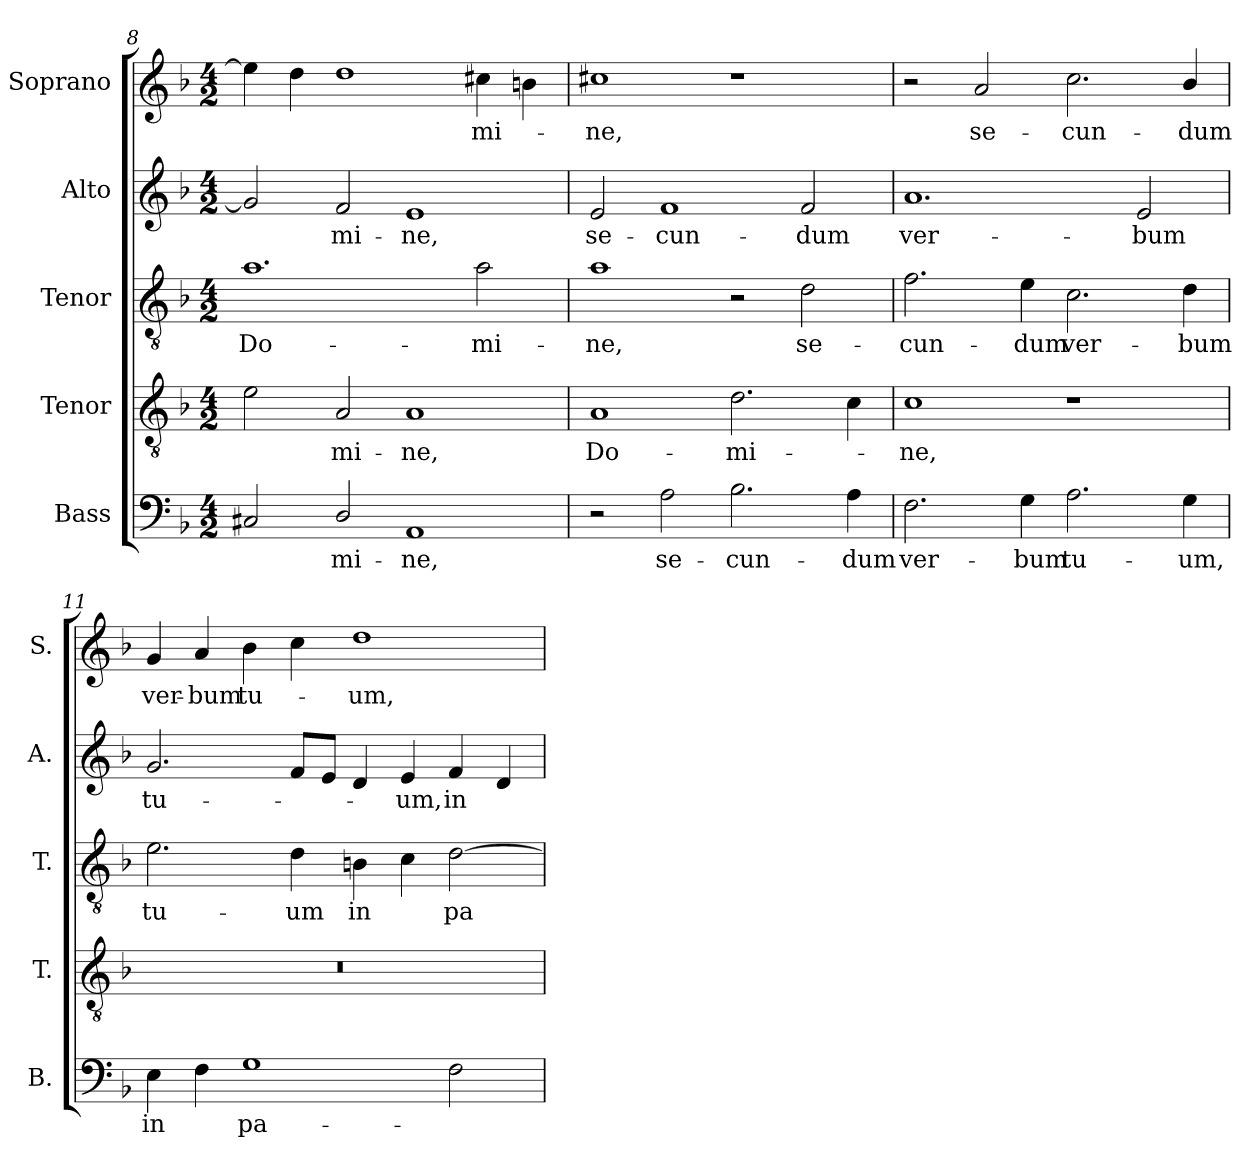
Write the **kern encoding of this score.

**kern	**text	**kern	**text	**kern	**text	**kern	**text	**kern	**text
*part5	*part5	*part4	*part4	*part3	*part3	*part2	*part2	*part1	*part1
*staff5	*staff5	*staff4	*staff4	*staff3	*staff3	*staff2	*staff2	*staff1	*staff1
*I"Bass	*	*I"Tenor	*	*I"Tenor	*	*I"Alto	*	*I"Soprano	*
*I'B.	*	*I'T.	*	*I'T.	*	*I'A.	*	*I'S.	*
*clefF4	*	*clefGv2	*	*clefGv2	*	*clefG2	*	*clefG2	*
*	*	*ITrd7c12	*	*ITrd7c12	*	*	*	*	*
*k[b-]	*	*k[b-]	*	*k[b-]	*	*k[b-]	*	*k[b-]	*
*F:	*	*F:	*	*F:	*	*F:	*	*F:	*
*M4/2	*	*M4/2	*	*M4/2	*	*M4/2	*	*M4/2	*
=8	=8	=8	=8	=8	=8	=8	=8	=8	=8
!	!	!	!	!	!LO:LY:b:color=#000000	!	!	!	!
2C#Xi/	.	2Ei\	.	1.Ai	Do-	2gi/]	.	4eei\]	.
.	.	.	.	.	.	.	.	4ddi\	.
!	!LO:LY:b:color=#000000	!	!	!	!	!	!	!	!
!	!	!	!LO:LY:b:color=#000000	!	!	!	!	!	!
!	!	!	!	!	!	!	!LO:LY:b:color=#000000	!	!
2Di/	-mi-	2AAi/	-mi-	.	.	2fi/	-mi-	1ddi	.
!	!LO:LY:b:color=#000000	!	!	!	!	!	!	!	!
!	!	!	!LO:LY:b:color=#000000	!	!	!	!	!	!
!	!	!	!	!	!	!	!LO:LY:b:color=#000000	!	!
1AAi	-ne,	1AAi	-ne,	.	.	1ei	-ne,	.	.
!	!	!	!	!	!LO:LY:b:color=#000000	!	!	!	!
!	!	!	!	!	!	!	!	!	!LO:LY:b:color=#000000
.	.	.	.	2Ai\	-mi-	.	.	4cc#Xi\	-mi-
.	.	.	.	.	.	.	.	4bni\	.
=9	=9	=9	=9	=9	=9	=9	=9	=9	=9
!	!	!	!LO:LY:b:color=#000000	!	!	!	!	!	!
!	!	!	!	!	!LO:LY:b:color=#000000	!	!	!	!
!	!	!	!	!	!	!	!LO:LY:b:color=#000000	!	!
!	!	!	!	!	!	!	!	!	!LO:LY:b:color=#000000
2r	.	1AAi	Do-	1Ai	-ne,	2ei/	se-	1cc#Xi	-ne,
!	!LO:LY:b:color=#000000	!	!	!	!	!	!	!	!
!	!	!	!	!	!	!	!LO:LY:b:color=#000000	!	!
2Ai\	se-	.	.	.	.	1fi	-cun-	.	.
!	!LO:LY:b:color=#000000	!	!	!	!	!	!	!	!
!	!	!	!LO:LY:b:color=#000000	!	!	!	!	!	!
2.B-i\	-cun-	2.Di\	-mi-	2r	.	.	.	1r	.
!	!	!	!	!	!LO:LY:b:color=#000000	!	!	!	!
!	!	!	!	!	!	!	!LO:LY:b:color=#000000	!	!
.	.	.	.	2Di\	se-	2fi/	-dum	.	.
!	!LO:LY:b:color=#000000	!	!	!	!	!	!	!	!
4Ai\	-dum	4Ci\	.	.	.	.	.	.	.
!!LO:LB:g=z
=10	=10	=10	=10	=10	=10	=10	=10	=10	=10
!	!LO:LY:b:color=#000000	!	!	!	!	!	!	!	!
!	!	!	!LO:LY:b:color=#000000	!	!	!	!	!	!
!	!	!	!	!	!LO:LY:b:color=#000000	!	!	!	!
!	!	!	!	!	!	!	!LO:LY:b:color=#000000	!	!
2.Fi\	ver-	1Ci	-ne,	2.Fi\	-cun-	1.ai	ver-	2r	.
!	!	!	!	!	!	!	!	!	!LO:LY:b:color=#000000
.	.	.	.	.	.	.	.	2ai/	se-
!	!LO:LY:b:color=#000000	!	!	!	!	!	!	!	!
!	!	!	!	!	!LO:LY:b:color=#000000	!	!	!	!
4Gi\	-bum	.	.	4Ei\	-dum	.	.	.	.
!	!LO:LY:b:color=#000000	!	!	!	!	!	!	!	!
!	!	!	!	!	!LO:LY:b:color=#000000	!	!	!	!
!	!	!	!	!	!	!	!	!	!LO:LY:b:color=#000000
2.Ai\	tu-	1r	.	2.Ci\	ver-	.	.	2.cci\	-cun-
!	!	!	!	!	!	!	!LO:LY:b:color=#000000	!	!
.	.	.	.	.	.	2ei/	-bum	.	.
!	!LO:LY:b:color=#000000	!	!	!	!	!	!	!	!
!	!	!	!	!	!LO:LY:b:color=#000000	!	!	!	!
!	!	!	!	!	!	!	!	!	!LO:LY:b:color=#000000
4Gi\	-um,	.	.	4Di\	-bum	.	.	4b-i/	-dum
=11	=11	=11	=11	=11	=11	=11	=11	=11	=11
!	!LO:LY:b:color=#000000	!LO:N:vis=1	!	!	!	!	!	!	!
!	!	!	!	!	!LO:LY:b:color=#000000	!	!	!	!
!	!	!	!	!	!	!	!LO:LY:b:color=#000000	!	!
!	!	!	!	!	!	!	!	!	!LO:LY:b:color=#000000
4Ei\	in	0r	.	2.Ei\	tu-	2.gi/	tu-	4gi/	ver-
!	!	!	!	!	!	!	!	!	!LO:LY:b:color=#000000
4Fi\	.	.	.	.	.	.	.	4ai/	-bum
!	!LO:LY:b:color=#000000	!	!	!	!	!	!	!	!
!	!	!	!	!	!	!	!	!	!LO:LY:b:color=#000000
1Gi	pa-	.	.	.	.	.	.	4b-i\	tu-
!	!	!	!	!	!LO:LY:b:color=#000000	!	!	!	!
.	.	.	.	4Di\	-um	8fi/L	.	4cci\	.
.	.	.	.	.	.	8ei/J	.	.	.
!	!	!	!	!	!LO:LY:b:color=#000000	!	!	!	!
!	!	!	!	!	!	!	!	!	!LO:LY:b:color=#000000
.	.	.	.	4BBni\	in	4di/	.	1ddi	-um,
!	!	!	!	!	!	!	!LO:LY:b:color=#000000	!	!
.	.	.	.	4Ci\	.	4ei/	-um,	.	.
!	!	!	!	!	!LO:LY:b:color=#000000	!	!	!	!
!	!	!	!	!	!	!	!LO:LY:b:color=#000000	!	!
2Fi\	.	.	.	[2Di\	pa-	4fi/	in	.	.
.	.	.	.	.	.	4di/	.	.	.
=	=	=	=	=	=	=	=	=	=
*-	*-	*-	*-	*-	*-	*-	*-	*-	*-
